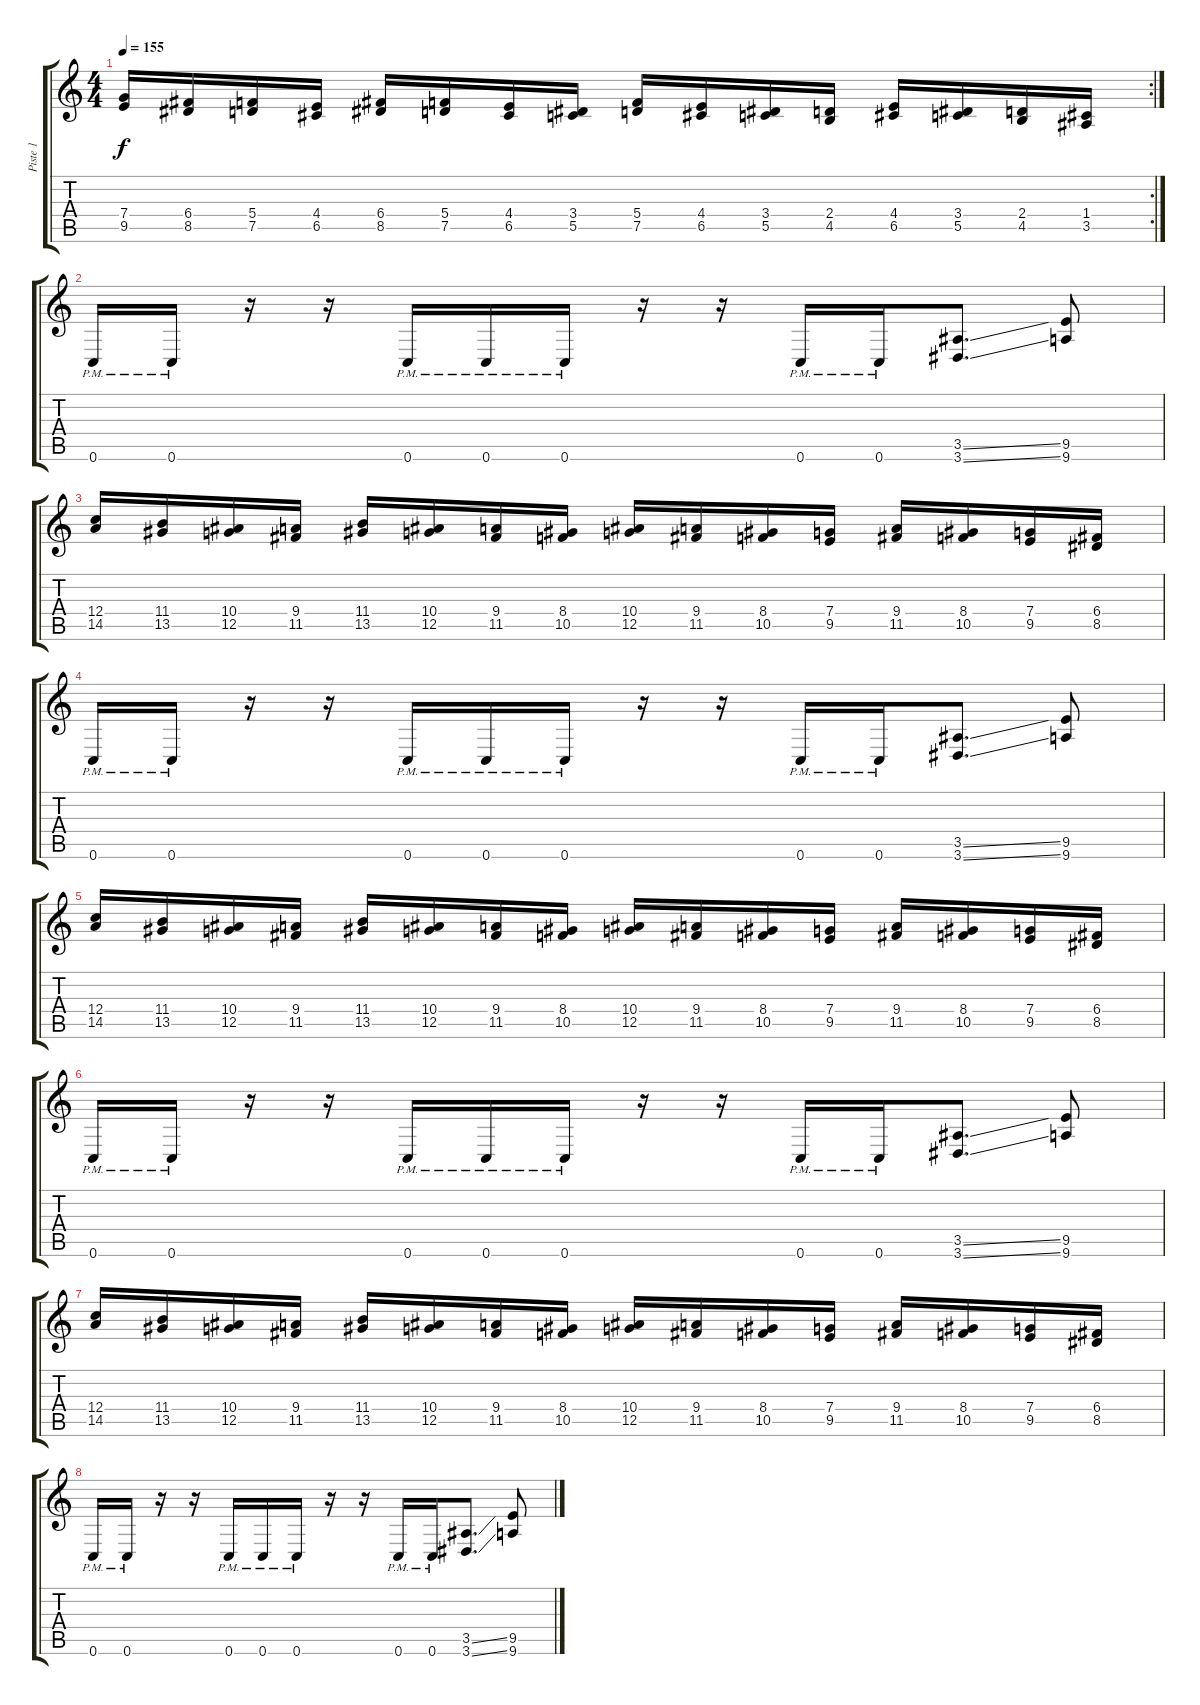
\track ("Piste 1" "Piste 1") {instrument distortionguitar}
\staff {score tabs}
\tuning (D4 A3 F3 C3 G2 C2) {hide}
\rc 2
\ts (4 4)
\tempo 155
\clef g2
\ks c
(7.4 9.5).16{dy f} (6.4 8.5).16 (5.4 7.5).16 (4.4 6.5).16 (6.4 8.5).16 (5.4 7.5).16 (4.4 6.5).16 (3.4 5.5).16 (5.4 7.5).16 (4.4 6.5).16 (3.4 5.5).16 (2.4 4.5).16 (4.4 6.5).16 (3.4 5.5).16 (2.4 4.5).16 (1.4 3.5).16 |
0.6{pm}.16 0.6{pm}.16 r.16 r.16 0.6{pm}.16 0.6{pm}.16 0.6{pm}.16 r.16 r.16 0.6{pm}.16 0.6{pm}.16 (3.5{ss} 3.6{ss}).8{d} (9.5 9.6).8 |
(12.4 14.5).16 (11.4 13.5).16 (10.4 12.5).16 (9.4 11.5).16 (11.4 13.5).16 (10.4 12.5).16 (9.4 11.5).16 (8.4 10.5).16 (10.4 12.5).16 (9.4 11.5).16 (8.4 10.5).16 (7.4 9.5).16 (9.4 11.5).16 (8.4 10.5).16 (7.4 9.5).16 (6.4 8.5).16 |
0.6{pm}.16 0.6{pm}.16 r.16 r.16 0.6{pm}.16 0.6{pm}.16 0.6{pm}.16 r.16 r.16 0.6{pm}.16 0.6{pm}.16 (3.5{ss} 3.6{ss}).8{d} (9.5 9.6).8 |
(12.4 14.5).16 (11.4 13.5).16 (10.4 12.5).16 (9.4 11.5).16 (11.4 13.5).16 (10.4 12.5).16 (9.4 11.5).16 (8.4 10.5).16 (10.4 12.5).16 (9.4 11.5).16 (8.4 10.5).16 (7.4 9.5).16 (9.4 11.5).16 (8.4 10.5).16 (7.4 9.5).16 (6.4 8.5).16 |
0.6{pm}.16{volume 7} 0.6{pm}.16 r.16 r.16 0.6{pm}.16 0.6{pm}.16 0.6{pm}.16 r.16 r.16 0.6{pm}.16 0.6{pm}.16 (3.5{ss} 3.6{ss}).8{d} (9.5 9.6).8 |
(12.4 14.5).16 (11.4 13.5).16 (10.4 12.5).16 (9.4 11.5).16 (11.4 13.5).16 (10.4 12.5).16 (9.4 11.5).16 (8.4 10.5).16 (10.4 12.5).16 (9.4 11.5).16 (8.4 10.5).16 (7.4 9.5).16 (9.4 11.5).16 (8.4 10.5).16 (7.4 9.5).16 (6.4 8.5).16 |
0.6{pm}.16 0.6{pm}.16 r.16 r.16 0.6{pm}.16 0.6{pm}.16 0.6{pm}.16 r.16 r.16 0.6{pm}.16 0.6{pm}.16 (3.5{ss} 3.6{ss}).8{d} (9.5 9.6).8
